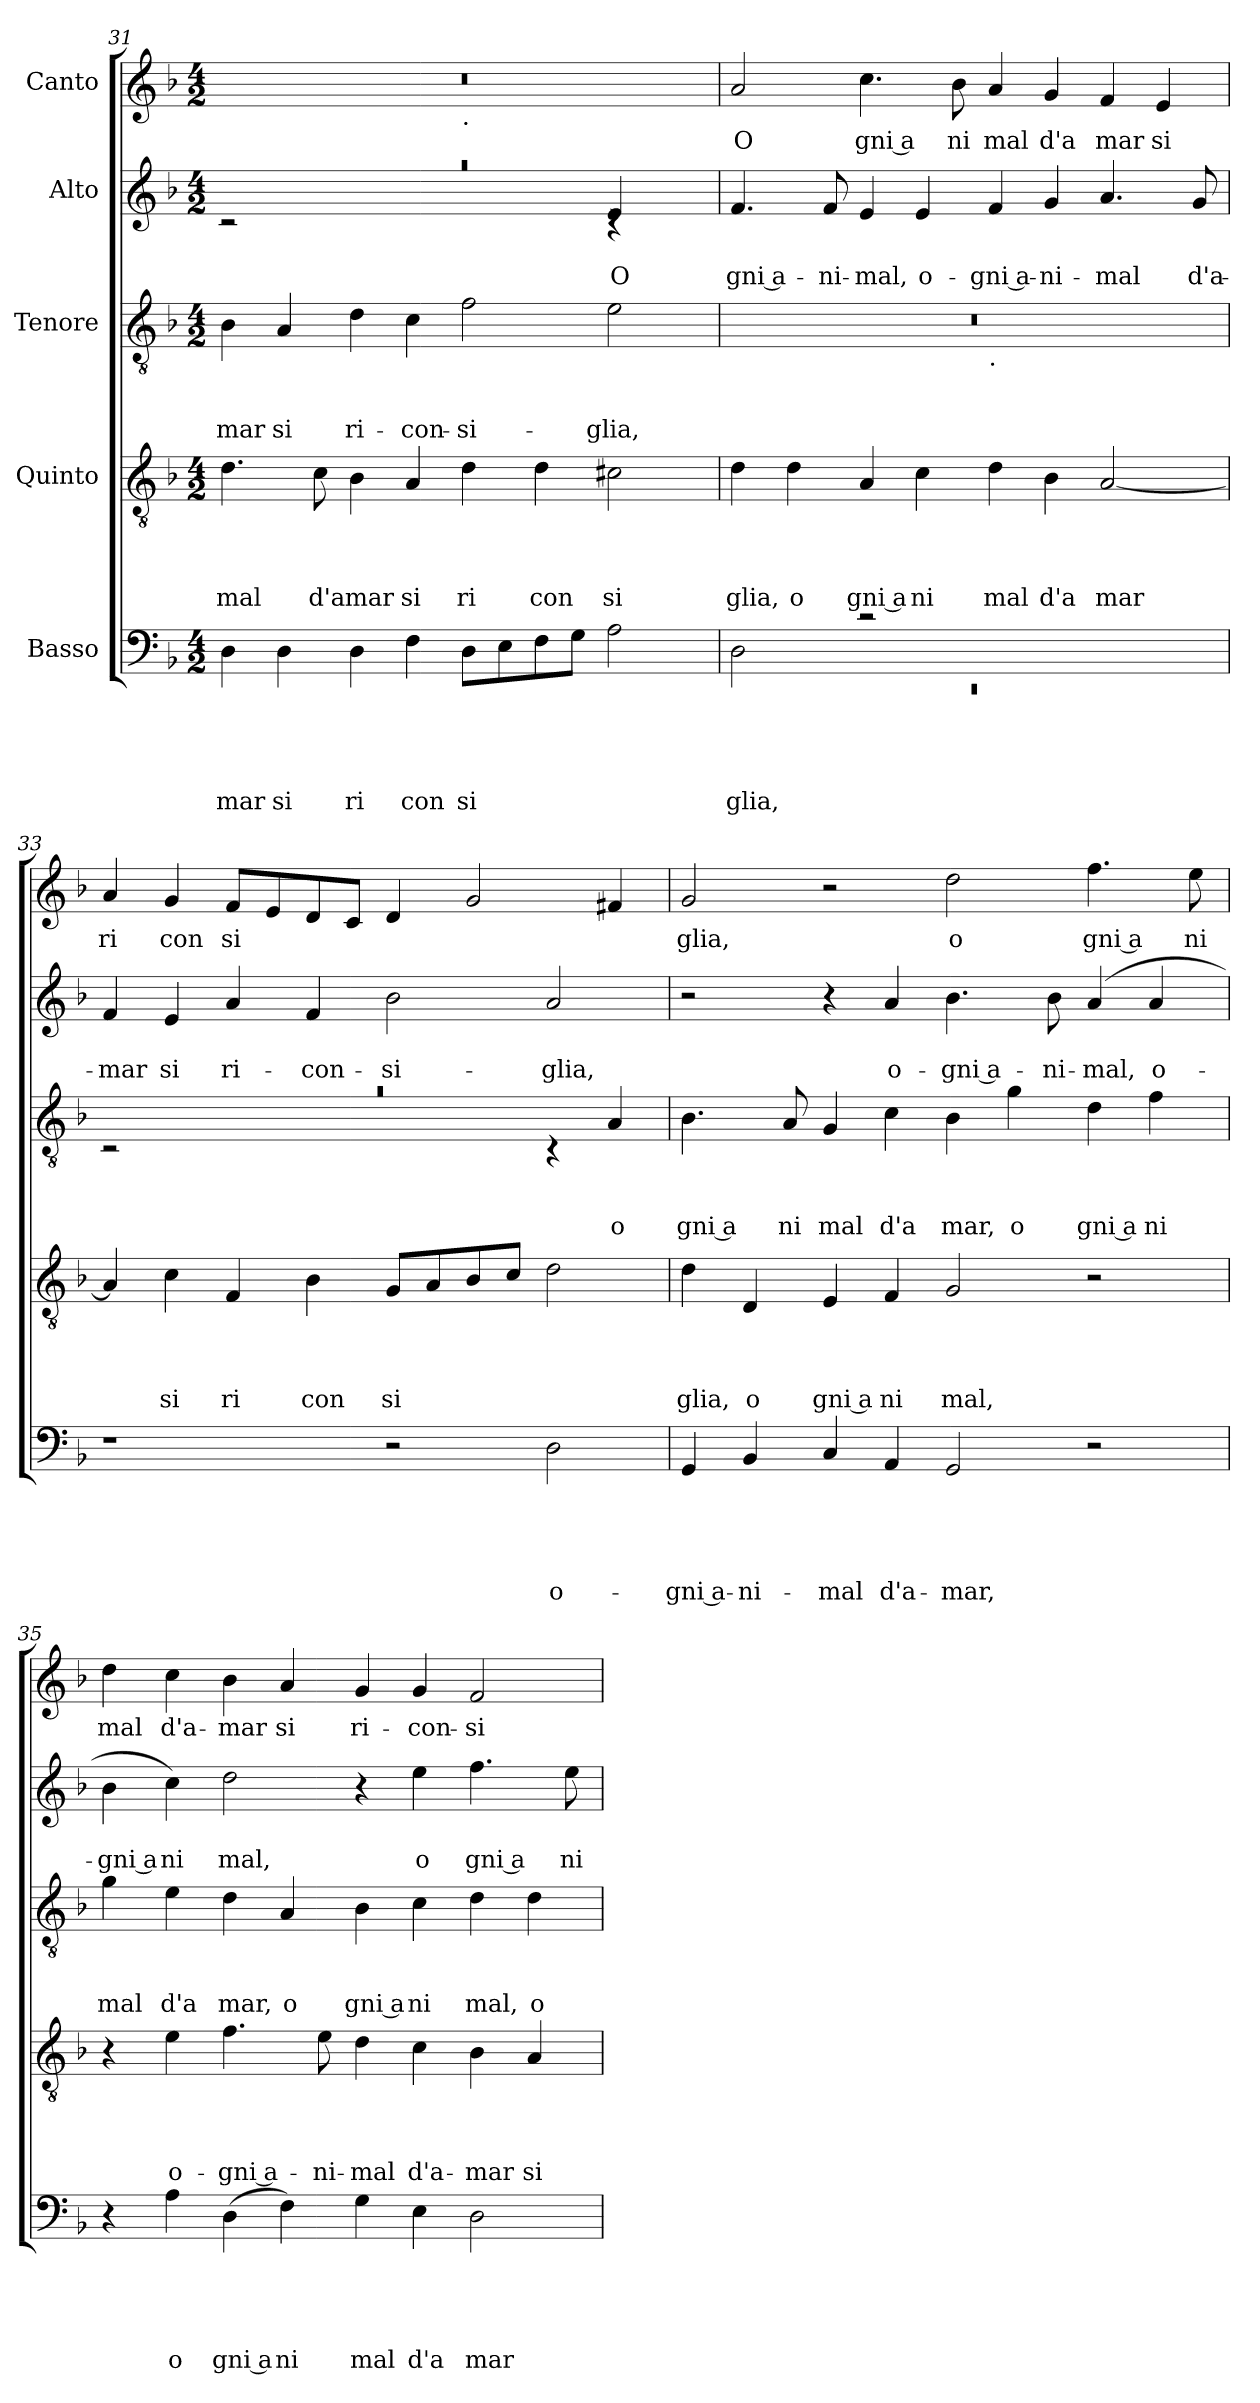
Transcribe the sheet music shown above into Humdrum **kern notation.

**kern	**text	**text	**text	**text	**text	**kern	**text	**text	**text	**text	**kern	**text	**text	**text	**kern	**text	**text	**kern	**text
*part5	*part5	*part5	*part5	*part5	*part5	*part4	*part4	*part4	*part4	*part4	*part3	*part3	*part3	*part3	*part2	*part2	*part2	*part1	*part1
*staff5	*staff5	*staff5	*staff5	*staff5	*staff5	*staff4	*staff4	*staff4	*staff4	*staff4	*staff3	*staff3	*staff3	*staff3	*staff2	*staff2	*staff2	*staff1	*staff1
*I"Basso	*	*	*	*	*	*I"Quinto	*	*	*	*	*I"Tenore	*	*	*	*I"Alto	*	*	*I"Canto	*
*clefF4	*	*	*	*	*	*clefGv2	*	*	*	*	*clefGv2	*	*	*	*clefG2	*	*	*clefG2	*
*k[b-]	*	*	*	*	*	*k[b-]	*	*	*	*	*k[b-]	*	*	*	*k[b-]	*	*	*k[b-]	*
*F:	*	*	*	*	*	*F:	*	*	*	*	*F:	*	*	*	*F:	*	*	*F:	*
*M4/2	*	*	*	*	*	*M4/2	*	*	*	*	*M4/2	*	*	*	*M4/2	*	*	*M4/2	*
=31	=31	=31	=31	=31	=31	=31	=31	=31	=31	=31	=31	=31	=31	=31	=31	=31	=31	=31	=31
!	!	!	!	!	!LO:LY:b	!	!	!	!	!LO:LY:b	!	!	!	!LO:LY:b	!LO:N:vis=1	!	!	!	!
*	*	*	*	*	*	*	*	*	*	*	*	*	*	*	*^	*	*	*^	*
*	*	*	*	*	*	*	*	*	*	*	*	*	*	*	*	*^	*	*	*	*	*
4D\	.	.	.	.	mar	4.d\	.	.	.	mal	4B-\	.	.	-mar	0raa	2rc	1.ryy	.	.	0r	1ryy	.
!	!	!	!	!	!LO:LY:b	!	!	!	!	!	!	!	!	!LO:LY:b	!	!	!	!	!	!	!	!
4D\	.	.	.	.	si	.	.	.	.	.	4A/	.	.	si	.	.	.	.	.	.	.	.
!	!	!	!	!	!	!	!	!	!	!LO:LY:b	!	!	!	!	!	!	!	!	!	!	!	!
.	.	.	.	.	.	8c\	.	.	.	d'a	.	.	.	.	.	.	.	.	.	.	.	.
!	!	!	!	!	!LO:LY:b	!	!	!	!	!LO:LY:b	!	!	!	!LO:LY:b	!	!	!	!	!	!	!	!
4D\	.	.	.	.	ri	4B-\	.	.	.	mar	4d\	.	.	ri-	.	1ryy	.	.	.	.	.	.
!	!	!	!	!	!LO:LY:b	!	!	!	!	!LO:LY:b	!	!	!	!LO:LY:b	!	!	!	!	!	!	!	!
4F\	.	.	.	.	con	4A/	.	.	.	si	4c\	.	.	-con-	.	.	.	.	.	.	.	.
!	!	!	!	!	!	!	!	!	!	!	!	!	!	!	!	!	!	!	!	!	!LO:TX:b:t=.	!
!	!	!	!	!	!LO:LY:b	!	!	!	!	!LO:LY:b	!	!	!	!LO:LY:b	!	!	!	!	!	!	!	!
8D\L	.	.	.	.	si	4d\	.	.	.	ri	2f\	.	.	-si-	.	.	.	.	.	.	1ryy	.
8E\	.	.	.	.	.	.	.	.	.	.	.	.	.	.	.	.	.	.	.	.	.	.
!	!	!	!	!	!	!	!	!	!	!LO:LY:b	!	!	!	!	!	!	!	!	!	!	!	!
8F\	.	.	.	.	.	4d\	.	.	.	con	.	.	.	.	.	.	.	.	.	.	.	.
8G\J	.	.	.	.	.	.	.	.	.	.	.	.	.	.	.	.	.	.	.	.	.	.
!	!	!	!	!	!	!	!	!	!	!LO:LY:b	!	!	!	!LO:LY:b	!	!	!	!	!LO:LY:b	!	!	!
2A\	.	.	.	.	.	2c#X\	.	.	.	si	2e\	.	.	-glia,	.	4rc	4e/	.	O-	.	.	.
.	.	.	.	.	.	.	.	.	.	.	.	.	.	.	.	4ryy	4ryy	.	.	.	.	.
!!LO:PB:g=z
=32	=32	=32	=32	=32	=32	=32	=32	=32	=32	=32	=32	=32	=32	=32	=32	=32	=32	=32	=32	=32	=32	=32
*^	*	*	*	*	*	*	*	*	*	*	*	*	*	*	*	*	*	*	*	*	*	*
!	!LO:N:vis=1	!	!	!	!	!LO:LY:b	!	!	!	!	!LO:LY:b	!	!	!	!	!	!	!	!	!LO:LY:b:rj	!	!	!LO:LY:b
*	*	*	*	*	*	*	*	*	*	*	*	*	*	*	*	*v	*v	*v	*	*	*	*	*
*	*	*	*	*	*	*	*	*	*	*	*	*^	*	*	*	*	*	*	*v	*v	*
2D\	0rEE	.	.	.	.	glia,	4d\	.	.	.	glia,	0r	1ryy	.	.	.	4.f/	.	-gni a-	2a/	O
!	!	!	!	!	!	!	!	!	!	!	!LO:LY:b	!	!	!	!	!	!	!	!	!	!
.	.	.	.	.	.	.	4d\	.	.	.	o	.	.	.	.	.	.	.	.	.	.
!	!	!	!	!	!	!	!	!	!	!	!	!	!	!	!	!	!	!	!LO:LY:b	!	!
.	.	.	.	.	.	.	.	.	.	.	.	.	.	.	.	.	8f/	.	-ni-	.	.
!	!	!	!	!	!	!	!	!	!	!	!LO:LY:b:rj	!	!	!	!	!	!	!	!LO:LY:b	!	!LO:LY:b:rj
2rc	.	.	.	.	.	.	4A/	.	.	.	gni a	.	.	.	.	.	4e/	.	-mal,	4.cc\	gni a
!	!	!	!	!	!	!	!	!	!	!	!LO:LY:b	!	!	!	!	!	!	!	!LO:LY:b	!	!
.	.	.	.	.	.	.	4c\	.	.	.	ni	.	.	.	.	.	4e/	.	o-	.	.
!	!	!	!	!	!	!	!	!	!	!	!	!	!	!	!	!	!	!	!	!	!LO:LY:b
.	.	.	.	.	.	.	.	.	.	.	.	.	.	.	.	.	.	.	.	8b-\	ni
!	!	!	!	!	!	!	!	!	!	!	!	!	!LO:TX:b:t=.	!	!	!	!	!	!	!	!
!	!	!	!	!	!	!	!	!	!	!	!LO:LY:b	!	!	!	!	!	!	!	!LO:LY:b:rj	!	!LO:LY:b
1ryy	.	.	.	.	.	.	4d\	.	.	.	mal	.	1ryy	.	.	.	4f/	.	-gni a-	4a/	mal
!	!	!	!	!	!	!	!	!	!	!	!LO:LY:b	!	!	!	!	!	!	!	!LO:LY:b	!	!LO:LY:b
.	.	.	.	.	.	.	4B-\	.	.	.	d'a	.	.	.	.	.	4g/	.	-ni-	4g/	d'a
!	!	!	!	!	!	!	!	!	!	!	!LO:LY:b	!	!	!	!	!	!	!	!LO:LY:b	!	!LO:LY:b
.	.	.	.	.	.	.	[<2A/	.	.	.	mar	.	.	.	.	.	4.a/	.	-mal	4f/	mar
!	!	!	!	!	!	!	!	!	!	!	!	!	!	!	!	!	!	!	!	!	!LO:LY:b
.	.	.	.	.	.	.	.	.	.	.	.	.	.	.	.	.	.	.	.	4e/	si
!	!	!	!	!	!	!	!	!	!	!	!	!	!	!	!	!	!	!	!LO:LY:b	!	!
.	.	.	.	.	.	.	.	.	.	.	.	.	.	.	.	.	8g/	.	d'a-	.	.
*v	*v	*	*	*	*	*	*	*	*	*	*	*	*	*	*	*	*	*	*	*	*
=33	=33	=33	=33	=33	=33	=33	=33	=33	=33	=33	=33	=33	=33	=33	=33	=33	=33	=33	=33	=33
!	!	!	!	!	!	!	!	!	!	!	!LO:N:vis=1	!	!	!	!	!	!	!LO:LY:b	!	!LO:LY:b
1r	.	.	.	.	.	4A/]	.	.	.	.	0ra	2rC	.	.	.	4f/	.	-mar	4a/	ri
!	!	!	!	!	!	!	!	!	!	!LO:LY:b	!	!	!	!	!	!	!	!LO:LY:b	!	!LO:LY:b
.	.	.	.	.	.	4c\	.	.	.	si	.	.	.	.	.	4e/	.	si	4g/	con
!	!	!	!	!	!	!	!	!	!	!LO:LY:b	!	!	!	!	!	!	!	!LO:LY:b	!	!LO:LY:b
.	.	.	.	.	.	4F/	.	.	.	ri	.	1ryy	.	.	.	4a/	.	ri-	8f/L	si
.	.	.	.	.	.	.	.	.	.	.	.	.	.	.	.	.	.	.	8e/	.
!	!	!	!	!	!	!	!	!	!	!LO:LY:b	!	!	!	!	!	!	!	!LO:LY:b	!	!
.	.	.	.	.	.	4B-\	.	.	.	con	.	.	.	.	.	4f/	.	-con-	8d/	.
.	.	.	.	.	.	.	.	.	.	.	.	.	.	.	.	.	.	.	8c/J	.
!	!	!	!	!	!	!	!	!	!	!LO:LY:b	!	!	!	!	!	!	!	!LO:LY:b	!	!
2r	.	.	.	.	.	8G/L	.	.	.	si	.	.	.	.	.	2b-\	.	-si-	4d/	.
.	.	.	.	.	.	8A/	.	.	.	.	.	.	.	.	.	.	.	.	.	.
.	.	.	.	.	.	8B-/	.	.	.	.	.	.	.	.	.	.	.	.	2g/	.
.	.	.	.	.	.	8c/J	.	.	.	.	.	.	.	.	.	.	.	.	.	.
!	!	!	!	!	!LO:LY:b	!	!	!	!	!	!	!	!	!	!	!	!	!LO:LY:b	!	!
2D\	.	.	.	.	o-	2d\	.	.	.	.	.	4rC	.	.	.	2a/	.	-glia,	.	.
!	!	!	!	!	!	!	!	!	!	!	!	!	!	!	!LO:LY:b	!	!	!	!	!
.	.	.	.	.	.	.	.	.	.	.	.	4A/	.	.	o	.	.	.	4f#/	.
=34	=34	=34	=34	=34	=34	=34	=34	=34	=34	=34	=34	=34	=34	=34	=34	=34	=34	=34	=34	=34
!	!	!	!	!	!LO:LY:b:rj	!	!	!	!	!LO:LY:b	!	!	!	!	!LO:LY:b:rj	!	!	!	!	!LO:LY:b
*	*	*	*	*	*	*	*	*	*	*	*v	*v	*	*	*	*	*	*	*	*
4GG/	.	.	.	.	-gni a-	4d\	.	.	.	glia,	4.B-\	.	.	gni a	2r	.	.	2g/	glia,
!	!	!	!	!	!LO:LY:b	!	!	!	!	!LO:LY:b	!	!	!	!	!	!	!	!	!
4BB-/	.	.	.	.	-ni-	4D/	.	.	.	o	.	.	.	.	.	.	.	.	.
!	!	!	!	!	!	!	!	!	!	!	!	!	!	!LO:LY:b	!	!	!	!	!
.	.	.	.	.	.	.	.	.	.	.	8A/	.	.	ni	.	.	.	.	.
!	!	!	!	!	!LO:LY:b	!	!	!	!	!LO:LY:b:rj	!	!	!	!LO:LY:b	!	!	!	!	!
4C/	.	.	.	.	-mal	4E/	.	.	.	gni a	4G/	.	.	mal	4r	.	.	2r	.
!	!	!	!	!	!LO:LY:b	!	!	!	!	!LO:LY:b	!	!	!	!LO:LY:b	!	!	!LO:LY:b	!	!
4AA/	.	.	.	.	d'a-	4F/	.	.	.	ni	4c\	.	.	d'a	4a/	.	o-	.	.
!	!	!	!	!	!LO:LY:b	!	!	!	!	!LO:LY:b	!	!	!	!LO:LY:b	!	!	!LO:LY:b:rj	!	!LO:LY:b
2GG/	.	.	.	.	-mar,	2G/	.	.	.	mal,	4B-\	.	.	mar,	4.b-\	.	-gni a-	2dd\	o
!	!	!	!	!	!	!	!	!	!	!	!	!	!	!LO:LY:b	!	!	!	!	!
.	.	.	.	.	.	.	.	.	.	.	4g\	.	.	o	.	.	.	.	.
!	!	!	!	!	!	!	!	!	!	!	!	!	!	!	!	!	!LO:LY:b	!	!
.	.	.	.	.	.	.	.	.	.	.	.	.	.	.	8b-\	.	-ni-	.	.
!	!	!	!	!	!	!	!	!	!	!	!	!	!	!LO:LY:b:rj	!	!	!LO:LY:b	!	!LO:LY:b:rj
2r	.	.	.	.	.	2r	.	.	.	.	4d\	.	.	gni a	(4a/	.	-mal,	4.ff\	gni a
!	!	!	!	!	!	!	!	!	!	!	!	!	!	!LO:LY:b	!	!	!LO:LY:b	!	!
.	.	.	.	.	.	.	.	.	.	.	4f\	.	.	ni	4a/	.	o-	.	.
!	!	!	!	!	!	!	!	!	!	!	!	!	!	!	!	!	!	!	!LO:LY:b
.	.	.	.	.	.	.	.	.	.	.	.	.	.	.	.	.	.	8ee\	ni
!!LO:LB:g=z
=35	=35	=35	=35	=35	=35	=35	=35	=35	=35	=35	=35	=35	=35	=35	=35	=35	=35	=35	=35
!	!	!	!	!	!	!	!	!	!	!	!	!	!	!LO:LY:b	!	!	!LO:LY:b:rj	!	!LO:LY:b
4r	.	.	.	.	.	4r	.	.	.	.	4g\	.	.	mal	4b-\	.	-gni a	4dd\	mal
!	!	!	!	!	!LO:LY:b	!	!	!	!	!LO:LY:b	!	!	!	!LO:LY:b	!	!	!LO:LY:b	!	!LO:LY:b
4A\	.	.	.	.	o	4e\	.	.	.	o-	4e\	.	.	d'a	4cc\)	.	ni	4cc\	d'a-
!	!	!	!	!	!LO:LY:b:rj	!	!	!	!	!LO:LY:b:rj	!	!	!	!LO:LY:b	!	!	!LO:LY:b	!	!LO:LY:b
(<4D\	.	.	.	.	gni a	4.f\	.	.	.	-gni a-	4d\	.	.	mar,	2dd\	.	mal,	4b-\	-mar
!	!	!	!	!	!LO:LY:b	!	!	!	!	!	!	!	!	!LO:LY:b	!	!	!	!	!LO:LY:b
4F\)	.	.	.	.	ni	.	.	.	.	.	4A/	.	.	o	.	.	.	4a/	si
!	!	!	!	!	!	!	!	!	!	!LO:LY:b	!	!	!	!	!	!	!	!	!
.	.	.	.	.	.	8e\	.	.	.	-ni-	.	.	.	.	.	.	.	.	.
!	!	!	!	!	!LO:LY:b	!	!	!	!	!LO:LY:b	!	!	!	!LO:LY:b:rj	!	!	!	!	!LO:LY:b
4G\	.	.	.	.	mal	4d\	.	.	.	-mal	4B-\	.	.	gni a	4r	.	.	4g/	ri-
!	!	!	!	!	!LO:LY:b	!	!	!	!	!LO:LY:b	!	!	!	!LO:LY:b	!	!	!LO:LY:b	!	!LO:LY:b
4E\	.	.	.	.	d'a	4c\	.	.	.	d'a-	4c\	.	.	ni	4ee\	.	o	4g/	-con-
!	!	!	!	!	!LO:LY:b	!	!	!	!	!LO:LY:b	!	!	!	!LO:LY:b	!	!	!LO:LY:b:rj	!	!LO:LY:b
2D\	.	.	.	.	mar	4B-\	.	.	.	-mar	4d\	.	.	mal,	4.ff\	.	gni a	2f/	-si-
!	!	!	!	!	!	!	!	!	!	!LO:LY:b	!	!	!	!LO:LY:b	!	!	!	!	!
.	.	.	.	.	.	4A/	.	.	.	si	4d\	.	.	o	.	.	.	.	.
!	!	!	!	!	!	!	!	!	!	!	!	!	!	!	!	!	!LO:LY:b	!	!
.	.	.	.	.	.	.	.	.	.	.	.	.	.	.	8ee\	.	ni	.	.
=	=	=	=	=	=	=	=	=	=	=	=	=	=	=	=	=	=	=	=
*-	*-	*-	*-	*-	*-	*-	*-	*-	*-	*-	*-	*-	*-	*-	*-	*-	*-	*-	*-
